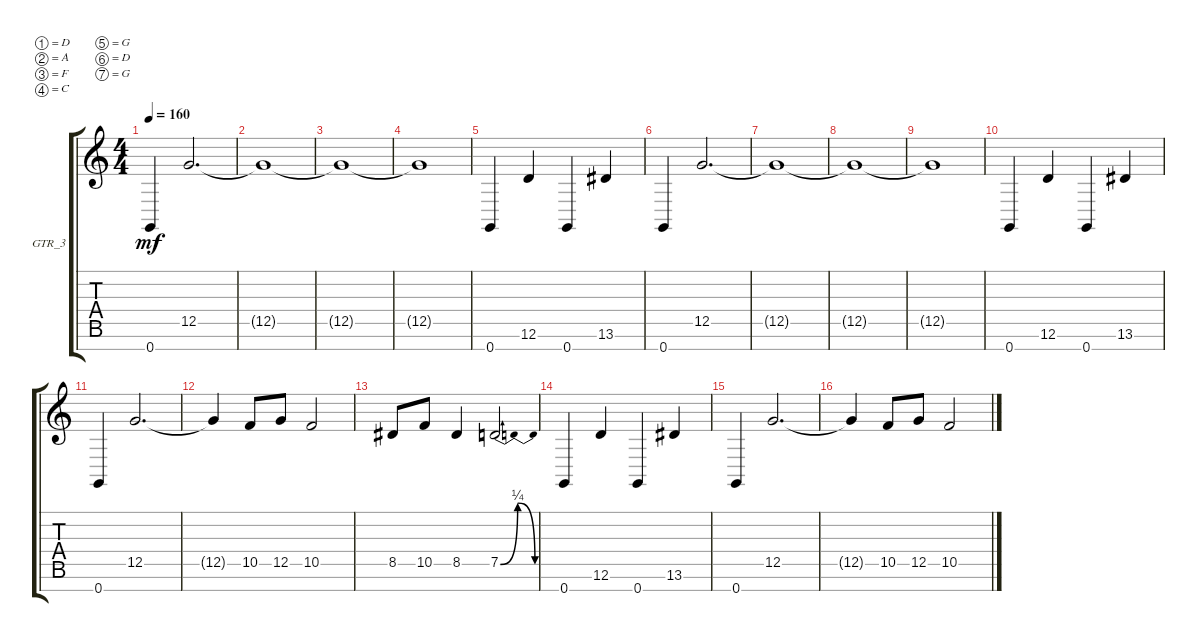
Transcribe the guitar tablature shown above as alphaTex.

\defaultSystemsLayout 4
\bracketExtendMode groupsimilarinstruments
\firstSystemTrackNameOrientation horizontal
\otherSystemsTrackNameOrientation horizontal
\track ("GTR_3_Slight_overdrive" "GTR_3") {instrument overdrivenguitar}
\staff {score tabs}
\tuning (D4 A3 F3 C3 G2 D2 G1)
\ts (4 4)
\tempo 160
\clef g2
\ks c
0.7.4{dy mf} 12.5.2{d} |
12.5{t}.1 |
12.5{t}.1 |
12.5{t}.1 |
0.7.4 12.6.4 0.7.4 13.6.4 |
0.7.4 12.5.2{d} |
12.5{t}.1 |
12.5{t}.1 |
12.5{t}.1 |
0.7.4 12.6.4 0.7.4 13.6.4 |
0.7.4 12.5.2{d} |
12.5{t}.4 10.5.8 12.5.8 10.5.2 |
8.5.8 10.5.8 8.5.4 7.5{be (bendrelease 0 0 10.2 1 20.4 1 30 0)}.2 |
0.7.4 12.6.4 0.7.4 13.6.4 |
0.7.4 12.5.2{d} |
12.5{t}.4 10.5.8 12.5.8 10.5.2
